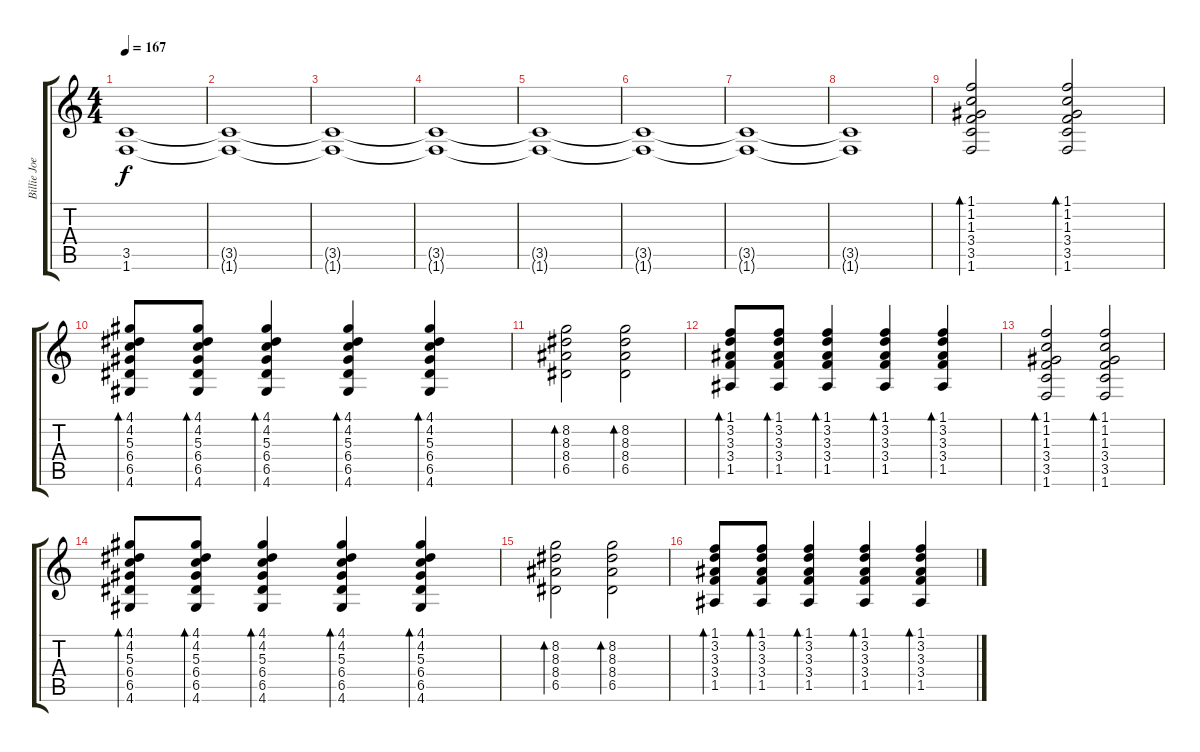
\track ("Billie Joe Armstrong (acoustic)" "Billie Joe") {instrument acousticguitarsteel}
\staff {score tabs}
\tuning (E4 B3 G3 D3 A2 E2) {hide}
\ts (4 4)
\tempo 167
\clef g2
\ks c
(3.5 1.6).1{dy f volume 7 instrument overdrivenguitar} |
(3.5{t} 1.6{t}).1 |
(3.5{t} 1.6{t}).1 |
(3.5{t} 1.6{t}).1 |
(3.5{t} 1.6{t}).1{volume 0} |
(3.5{t} 1.6{t}).1 |
(3.5{t} 1.6{t}).1 |
(3.5{t} 1.6{t}).1 |
(1.1 1.2 1.3 3.4 3.5 1.6).2{bd 120 volume 6 instrument acousticguitarsteel} (1.1 1.2 1.3 3.4 3.5 1.6).2{bd 60} |
(4.1 4.2 5.3 6.4 6.5 4.6).8{bd 120} (4.1 4.2 5.3 6.4 6.5 4.6).8{bd 120} (4.1 4.2 5.3 6.4 6.5 4.6).4{bd 120} (4.1 4.2 5.3 6.4 6.5 4.6).4{bd 120} (4.1 4.2 5.3 6.4 6.5 4.6).4{bd 120} |
(8.2 8.3 8.4 6.5).2{bd 120} (8.2 8.3 8.4 6.5).2{bd 120} |
(1.1 3.2 3.3 3.4 1.5).8{bd 120} (1.1 3.2 3.3 3.4 1.5).8{bd 120} (1.1 3.2 3.3 3.4 1.5).4{bd 120} (1.1 3.2 3.3 3.4 1.5).4{bd 120} (1.1 3.2 3.3 3.4 1.5).4{bd 120} |
(1.1 1.2 1.3 3.4 3.5 1.6).2{bd 120} (1.1 1.2 1.3 3.4 3.5 1.6).2{bd 60} |
(4.1 4.2 5.3 6.4 6.5 4.6).8{bd 120} (4.1 4.2 5.3 6.4 6.5 4.6).8{bd 120} (4.1 4.2 5.3 6.4 6.5 4.6).4{bd 120} (4.1 4.2 5.3 6.4 6.5 4.6).4{bd 120} (4.1 4.2 5.3 6.4 6.5 4.6).4{bd 120} |
(8.2 8.3 8.4 6.5).2{bd 120} (8.2 8.3 8.4 6.5).2{bd 120} |
(1.1 3.2 3.3 3.4 1.5).8{bd 120} (1.1 3.2 3.3 3.4 1.5).8{bd 120} (1.1 3.2 3.3 3.4 1.5).4{bd 120} (1.1 3.2 3.3 3.4 1.5).4{bd 120} (1.1 3.2 3.3 3.4 1.5).4{bd 120}
